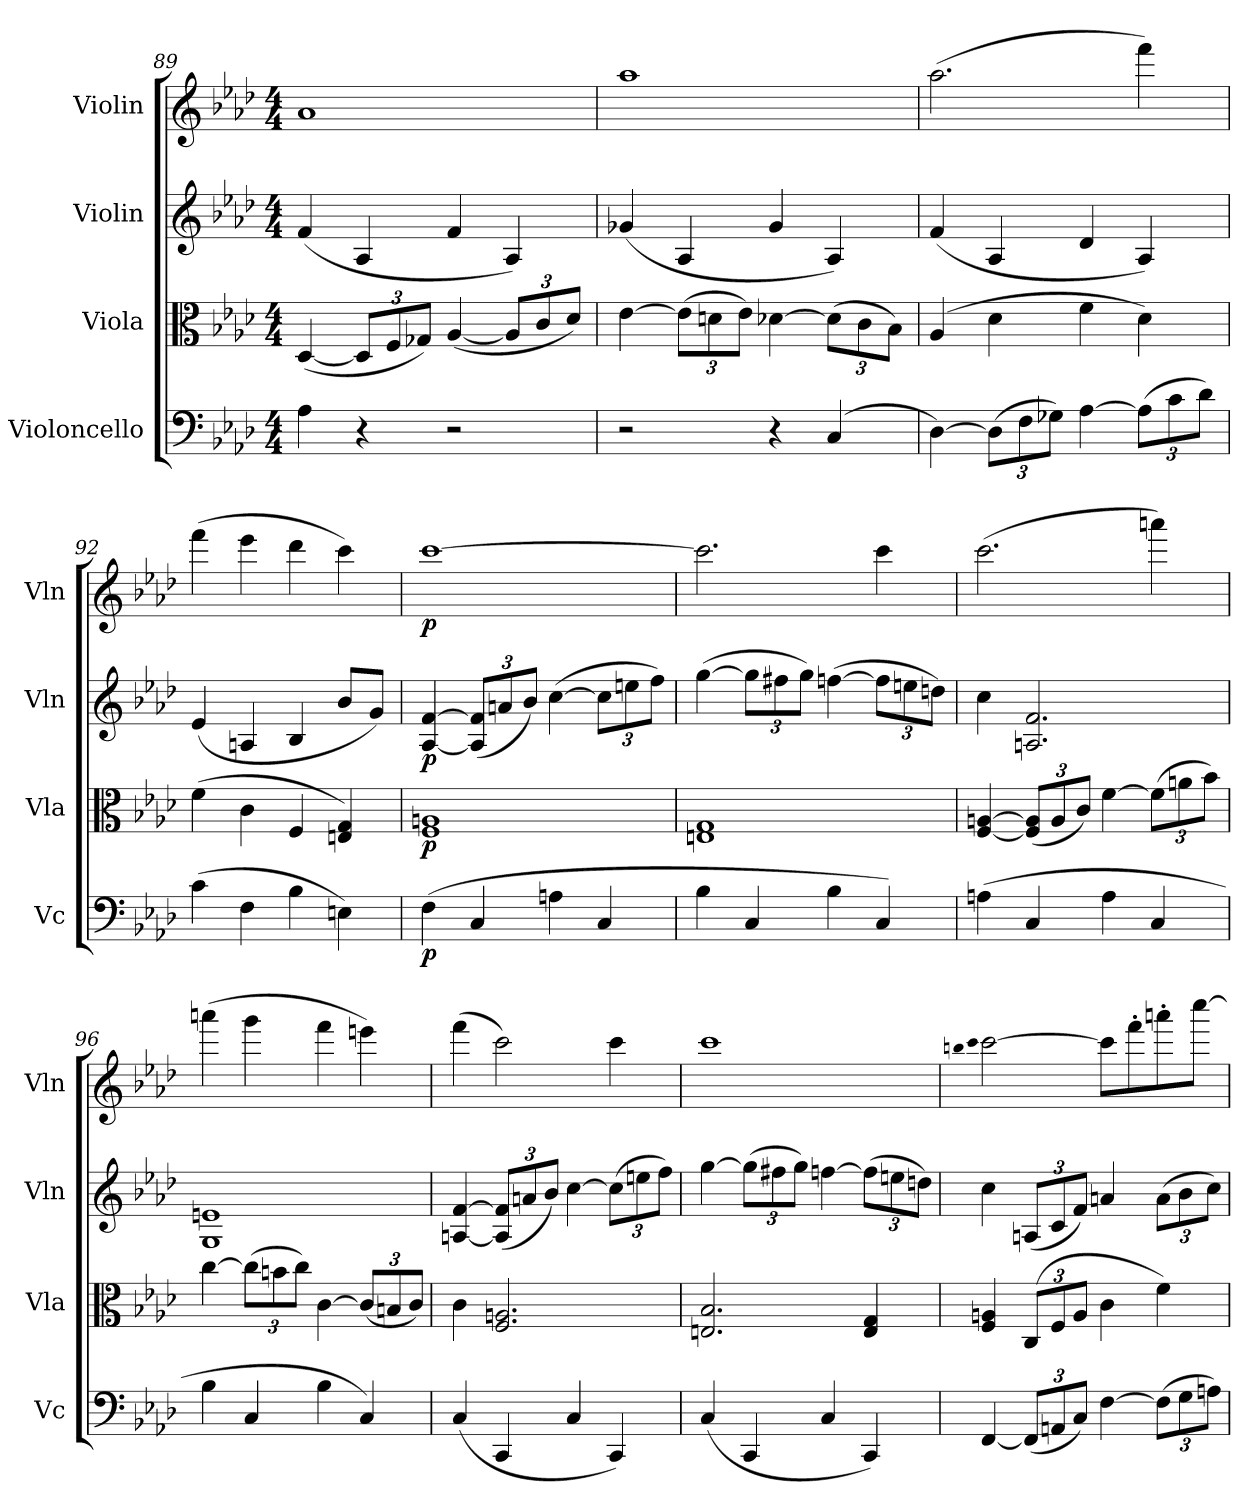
**kern	**dynam	**kern	**dynam	**kern	**dynam	**kern	**dynam
*part4	*part4	*part3	*part3	*part2	*part2	*part1	*part1
*staff4	*staff4	*staff3	*staff3	*staff2	*staff2	*staff1	*staff1
*I"Violoncello	*	*I"Viola	*	*I"Violin	*	*I"Violin	*
*I'Vc	*	*I'Vla	*	*I'Vln	*	*I'Vln	*
*clefF4	*	*clefC3	*	*clefG2	*	*clefG2	*
*k[b-e-a-d-]	*	*k[b-e-a-d-]	*	*k[b-e-a-d-]	*	*k[b-e-a-d-]	*
*M4/4	*	*M4/4	*	*M4/4	*	*M4/4	*
=89	=89	=89	=89	=89	=89	=89	=89
4A-\	.	([4D-/	.	(4f/	.	1a-	.
4r	.	12D-/L]	.	4A-/	.	.	.
.	.	12F/	.	.	.	.	.
.	.	12G-X/J)	.	.	.	.	.
2r	.	([4A-/	.	4f/	.	.	.
.	.	12A-/L]	.	4A-/)	.	.	.
.	.	12c/	.	.	.	.	.
.	.	12d-/J)	.	.	.	.	.
=90	=90	=90	=90	=90	=90	=90	=90
2r	.	[4e-\	.	(4g-X/	.	1aa-	.
.	.	(12e-\L]	.	4A-/	.	.	.
.	.	12dn\	.	.	.	.	.
.	.	12e-\J)	.	.	.	.	.
4r	.	[4d-X\	.	4g-/	.	.	.
(4C/	.	(12d-\L]	.	4A-/)	.	.	.
.	.	12c\	.	.	.	.	.
.	.	12B-\J)	.	.	.	.	.
=91	=91	=91	=91	=91	=91	=91	=91
[4D-\)	.	(4A-/	.	(4f/	.	(2.aa-\	.
(12D-\L]	.	4d-\	.	4A-/	.	.	.
12F\	.	.	.	.	.	.	.
12G-X\J)	.	.	.	.	.	.	.
[4A-\	.	4f\	.	4d-/	.	.	.
(12A-\L]	.	4d-\)	.	4A-/)	.	4fff\)	.
12c\	.	.	.	.	.	.	.
12d-\J)	.	.	.	.	.	.	.
=92	=92	=92	=92	=92	=92	=92	=92
(4c\	.	(4f\	.	(4e-/	.	(4fff\	.
4F\	.	4c\	.	4An/	.	4eee-\	.
4B-\	.	4F/	.	4B-/	.	4ddd-\	.
4En\)	.	4En/ 4G/)	.	8b-/L	.	4ccc\)	.
.	.	.	.	8g/J)	.	.	.
=93	=93	=93	=93	=93	=93	=93	=93
(4F\	p	1F 1An	p	[4A-/ [4f/	p	[1ccc	p
4C/	.	.	.	(12A-]/ 12f]/L	.	.	.
.	.	.	.	12an/	.	.	.
.	.	.	.	12b-/J)	.	.	.
4An\	.	.	.	([4cc\	.	.	.
4C/	.	.	.	12cc\L]	.	.	.
.	.	.	.	12een\	.	.	.
.	.	.	.	12ff\J)	.	.	.
=94	=94	=94	=94	=94	=94	=94	=94
4B-\	.	1En 1G	.	([4gg\	.	2.ccc\]	.
4C/	.	.	.	12gg\L]	.	.	.
.	.	.	.	12ff#X\	.	.	.
.	.	.	.	12gg\J)	.	.	.
4B-\	.	.	.	([4ffn\	.	.	.
4C/)	.	.	.	12ff\L]	.	4ccc\	.
.	.	.	.	12een\	.	.	.
.	.	.	.	12ddn\J)	.	.	.
=95	=95	=95	=95	=95	=95	=95	=95
(4An\	.	[4F/ [4An/	.	4cc\	.	(2.ccc\	.
4C/	.	(12F]/ 12A]/L	.	2.An/ 2.f/	.	.	.
.	.	12A/	.	.	.	.	.
.	.	12c/J)	.	.	.	.	.
4A\	.	[4f\	.	.	.	.	.
4C/	.	(12f\L]	.	.	.	4aaan\)	.
.	.	12an\	.	.	.	.	.
.	.	12b-\J)	.	.	.	.	.
=96	=96	=96	=96	=96	=96	=96	=96
4B-\	.	[4cc\	.	1G 1en	.	(4aaan\	.
4C/	.	(12cc\L]	.	.	.	4ggg\	.
.	.	12bn\	.	.	.	.	.
.	.	12cc\J)	.	.	.	.	.
4B-\	.	[4c\	.	.	.	4fff\	.
4C/)	.	(12c/L]	.	.	.	4eeen\)	.
.	.	12Bn/	.	.	.	.	.
.	.	12c/J)	.	.	.	.	.
=97	=97	=97	=97	=97	=97	=97	=97
(4C/	.	4c\	.	[4An/ [4f/	.	(4fff\	.
4CC/	.	2.F/ 2.An/	.	(12A]/ 12f]/L	.	2ccc\)	.
.	.	.	.	12an/	.	.	.
.	.	.	.	12b-/J)	.	.	.
4C/	.	.	.	[4cc\	.	.	.
4CC/)	.	.	.	(12cc\L]	.	4ccc\	.
.	.	.	.	12een\	.	.	.
.	.	.	.	12ff\J)	.	.	.
=98	=98	=98	=98	=98	=98	=98	=98
(4C/	.	2.En/ 2.B-/	.	[4gg\	.	1ccc	.
4CC/	.	.	.	(12gg\L]	.	.	.
.	.	.	.	12ff#X\	.	.	.
.	.	.	.	12gg\J)	.	.	.
4C/	.	.	.	[4ffn\	.	.	.
4CC/)	.	4E/ 4G/	.	(12ff\L]	.	.	.
.	.	.	.	12een\	.	.	.
.	.	.	.	12ddn\J)	.	.	.
=99	=99	=99	=99	=99	=99	=99	=99
.	.	.	.	.	.	qbbn	.
.	.	.	.	.	.	qccc	.
[4FF/	.	4F/ 4An/	.	4cc\	.	[2ccc\	.
(12FF/L]	.	(12C/L	.	(12An/L	.	.	.
12AAn/	.	12F/	.	12c/	.	.	.
12C/J)	.	12A/J	.	12f/J)	.	.	.
[4F\	.	4c\	.	4an/	.	8ccc\L]	.
.	.	.	.	.	.	8fff'\	.
(12F\L]	.	4f\)	.	(12a\L	.	8aaan'\	.
12G\	.	.	.	12b-\	.	.	.
.	.	.	.	.	.	[8cccc\J	.
12An\J)	.	.	.	12cc\J)	.	.	.
=	=	=	=	=	=	=	=
*-	*-	*-	*-	*-	*-	*-	*-
